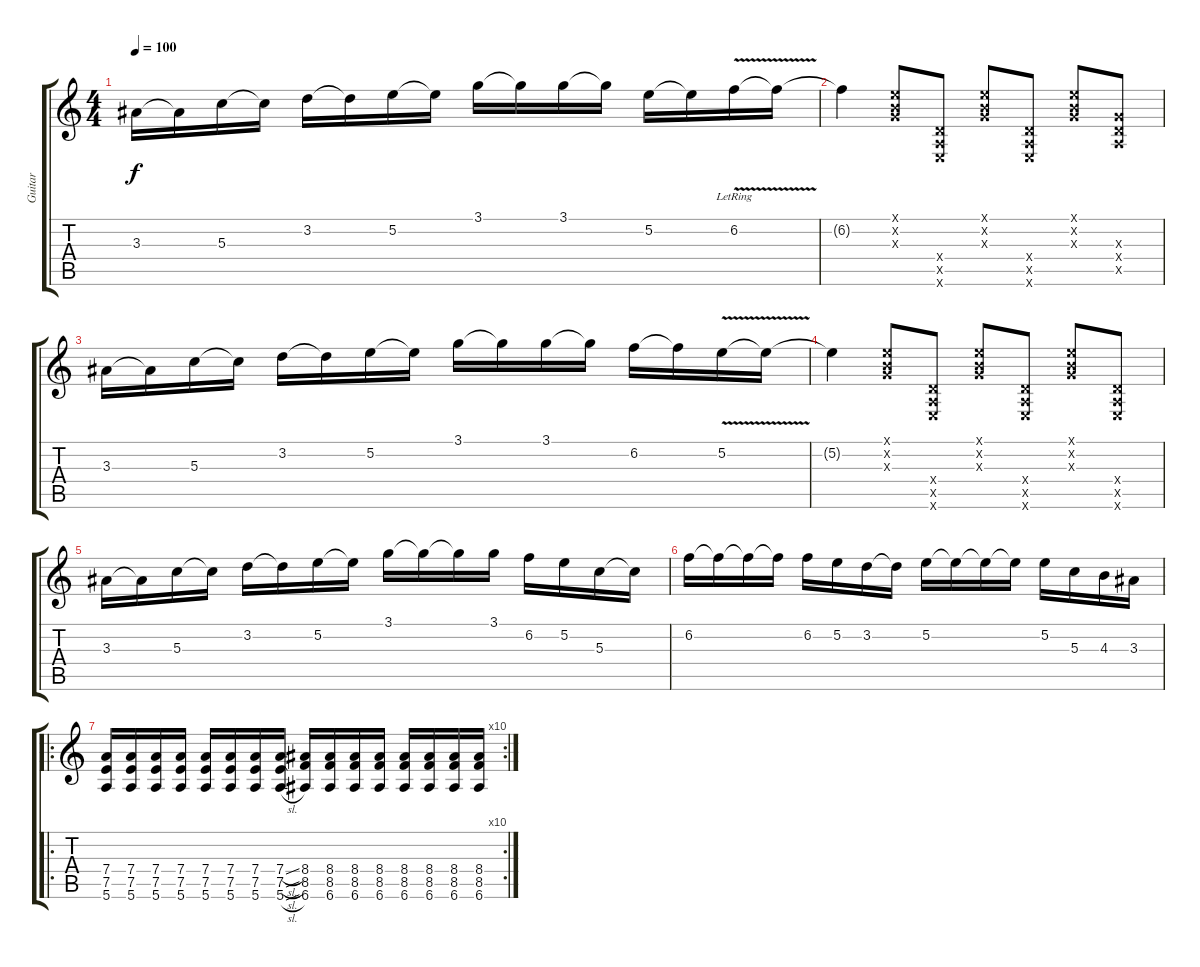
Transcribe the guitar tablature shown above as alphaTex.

\track ("Guitar" "Guitar") {instrument overdrivenguitar}
\staff {score tabs}
\tuning (E4 B3 G3 D3 A2 E2) {hide}
\ts (4 4)
\tempo 100
\clef g2
\ks c
3.3.16{dy f} 3.3{t}.16 5.3.16 5.3{t}.16 3.2.16 3.2{t}.16 5.2.16 5.2{t}.16 3.1.16 3.1{t}.16 3.1.16 3.1{t}.16 5.2.16 5.2{t}.16 6.2{v lr}.16 6.2{t}.16 |
6.2{t}.4 (0.1{x} 0.2{x} 0.3{x}).8 (0.4{x} 0.5{x} 0.6{x}).8 (0.1{x} 0.2{x} 0.3{x}).8 (0.4{x} 0.5{x} 0.6{x}).8 (0.1{x} 0.2{x} 0.3{x}).8 (0.3{x} 0.4{x} 0.5{x}).8 |
3.3.16 3.3{t}.16 5.3.16 5.3{t}.16 3.2.16 3.2{t}.16 5.2.16 5.2{t}.16 3.1.16 3.1{t}.16 3.1.16 3.1{t}.16 6.2.16 6.2{t}.16 5.2{v}.16 5.2{t}.16 |
5.2{t}.4 (0.1{x} 0.2{x} 0.3{x}).8 (0.4{x} 0.5{x} 0.6{x}).8 (0.1{x} 0.2{x} 0.3{x}).8 (0.4{x} 0.5{x} 0.6{x}).8 (0.1{x} 0.2{x} 0.3{x}).8 (0.4{x} 0.5{x} 0.6{x}).8 |
3.3.16 3.3{t}.16 5.3.16 5.3{t}.16 3.2.16 3.2{t}.16 5.2.16 5.2{t}.16 3.1.16 3.1{t}.16 3.1{t}.16 3.1.16 6.2.16 5.2.16 5.3.16 5.3{t}.16 |
6.2.16 6.2{t}.16 6.2{t}.16 6.2{t}.16 6.2.16 5.2.16 3.2.16 3.2{t}.16 5.2.16 5.2{t}.16 5.2{t}.16 5.2{t}.16 5.2.16 5.3.16 4.3.16 3.3.16 |
\ro
\rc 10
(7.4 7.5 5.6).16 (7.4 7.5 5.6).16 (7.4 7.5 5.6).16 (7.4 7.5 5.6).16 (7.4 7.5 5.6).16 (7.4 7.5 5.6).16 (7.4 7.5 5.6).16 (7.4{sl} 7.5{sl} 5.6{sl}).16 (8.4 8.5 6.6).16 (8.4 8.5 6.6).16 (8.4 8.5 6.6).16 (8.4 8.5 6.6).16 (8.4 8.5 6.6).16 (8.4 8.5 6.6).16 (8.4 8.5 6.6).16 (8.4 8.5 6.6).16
